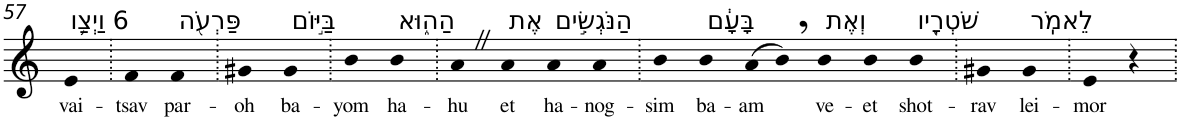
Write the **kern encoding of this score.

**kern	**text
*part1	*part1
*staff1	*staff1
*I"Piano	*
*I'Pno	*
!!LO:PB:g=z
*clefG2	*
*k[]	*
=57	=57
!LO:TX:a:t=6 וַיְצַ֥ו	!
!	!LO:LY:b
4e	vai-
=58.	=58.
!	!LO:LY:b
4f	-tsav
!LO:TX:a:t=פַּרְעֹ֖ה	!
!	!LO:LY:b
4f	par-
=59.	=59.
!	!LO:LY:b
4g#X	-oh
!LO:TX:a:t=בַּיּ֣וֹם	!
!	!LO:LY:b
4g#	ba-
=60.	=60.
!	!LO:LY:b
4b	-yom
!LO:TX:a:t=הַה֑וּא	!
!	!LO:LY:b
4b	ha-
=61.	=61.
!	!LO:LY:b
4aZ	-hu
!LO:TX:a:t=אֶת	!
!	!LO:LY:b
4a	et
!LO:TX:a:t=הַנֹּגְשִׂ֣ים	!
!	!LO:LY:b
4a	ha-
!	!LO:LY:b
4a	-nog-
=62.	=62.
!	!LO:LY:b
4b	-sim
!LO:TX:a:t=בָּעָ֔ם	!
!	!LO:LY:b
4b	ba-
!	!LO:LY:b
(>8a	-am
8b,)	.
!LO:TX:a:t=וְאֶת	!
!	!LO:LY:b
4b	ve-
!	!LO:LY:b
4b	-et
!LO:TX:a:t=שֹׁטְרָ֖יו	!
!	!LO:LY:b
4b	shot-
=63.	=63.
!	!LO:LY:b
4g#X	-rav
!LO:TX:a:t=לֵאמֹֽר	!
!	!LO:LY:b
4g#	lei-
=64.	=64.
!	!LO:LY:b
4e	-mor
4r	.
=.	=.
*-	*-
